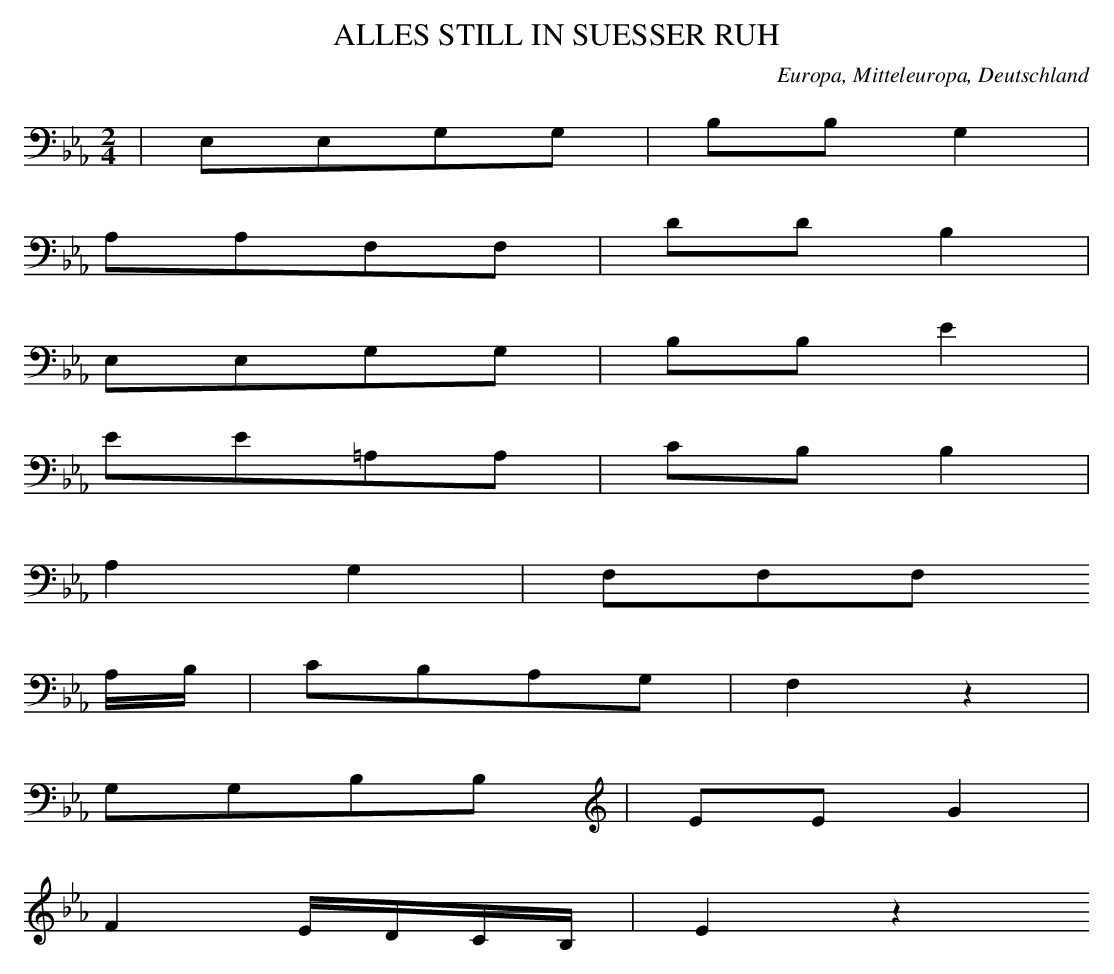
X:1
T: ALLES STILL IN SUESSER RUH
O: Europa, Mitteleuropa, Deutschland
M: 2/4
L: 1/16
K: Eb
 | E,2E,2G,2G,2 | B,2B,2G,4 |
A,2A,2F,2F,2 | D2D2B,4 |
E,2E,2G,2G,2 | B,2B,2E4 |
E2E2=A,2A,2 | C2B,2B,4 |
A,4G,4 | F,2F,2F,2
A,B, | C2B,2A,2G,2 | F,4z4 |
G,2G,2B,2B,2 | E2E2G4 |
F4EDCB, | E4z4
